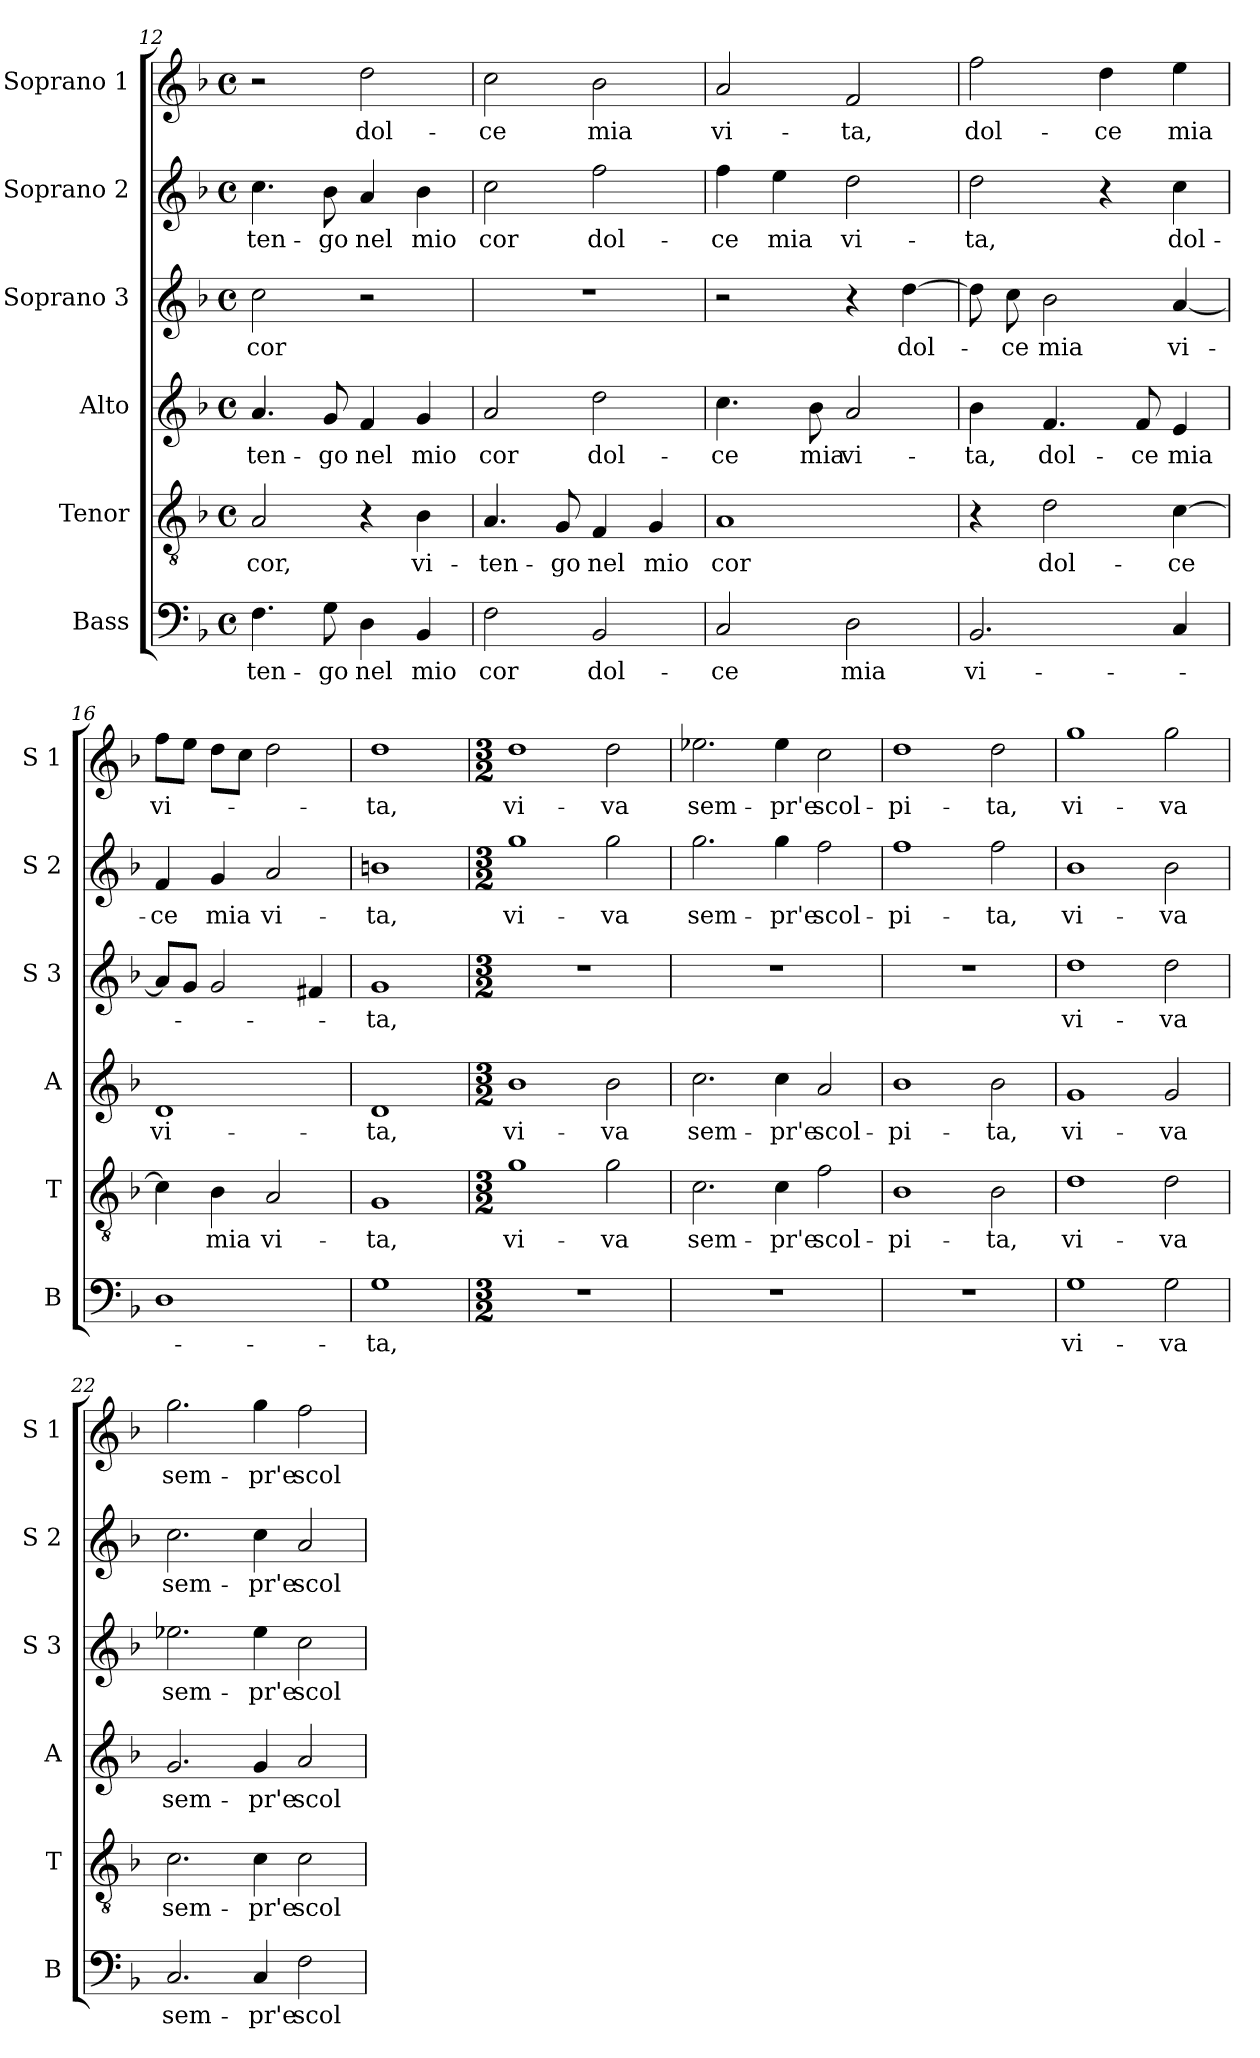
**kern	**text	**kern	**text	**kern	**text	**kern	**text	**kern	**text	**kern	**text
*part6	*part6	*part5	*part5	*part4	*part4	*part3	*part3	*part2	*part2	*part1	*part1
*staff6	*staff6	*staff5	*staff5	*staff4	*staff4	*staff3	*staff3	*staff2	*staff2	*staff1	*staff1
*I"Bass	*	*I"Tenor	*	*I"Alto	*	*I"Soprano 3	*	*I"Soprano 2	*	*I"Soprano 1	*
*I'B	*	*I'T	*	*I'A	*	*I'S 3	*	*I'S 2	*	*I'S 1	*
*clefF4	*	*clefGv2	*	*clefG2	*	*clefG2	*	*clefG2	*	*clefG2	*
*k[b-]	*	*k[b-]	*	*k[b-]	*	*k[b-]	*	*k[b-]	*	*k[b-]	*
*F:	*	*F:	*	*F:	*	*F:	*	*F:	*	*F:	*
*M4/4	*	*M4/4	*	*M4/4	*	*M4/4	*	*M4/4	*	*M4/4	*
*met(c)	*	*met(c)	*	*met(c)	*	*met(c)	*	*met(c)	*	*met(c)	*
=12	=12	=12	=12	=12	=12	=12	=12	=12	=12	=12	=12
!	!LO:LY:b	!	!LO:LY:b	!	!LO:LY:b	!	!LO:LY:b	!	!LO:LY:b	!	!
4.F\	-ten-	2A/	cor,	4.a/	-ten-	2cc\	cor	4.cc\	-ten-	2r	.
!	!LO:LY:b	!	!	!	!LO:LY:b	!	!	!	!LO:LY:b	!	!
8G\	-go	.	.	8g/	-go	.	.	8b-\	-go	.	.
!	!LO:LY:b	!	!	!	!LO:LY:b	!	!	!	!LO:LY:b	!	!LO:LY:b
4D\	nel	4r	.	4f/	nel	2r	.	4a/	nel	2dd\	dol-
!	!LO:LY:b	!	!LO:LY:b	!	!LO:LY:b	!	!	!	!LO:LY:b	!	!
4BB-/	mio	4B-\	vi-	4g/	mio	.	.	4b-\	mio	.	.
!!LO:PB:g=z
=13	=13	=13	=13	=13	=13	=13	=13	=13	=13	=13	=13
!	!LO:LY:b	!	!LO:LY:b	!	!LO:LY:b	!	!	!	!LO:LY:b	!	!LO:LY:b
2F\	cor	4.A/	-ten-	2a/	cor	1r	.	2cc\	cor	2cc\	-ce
!	!	!	!LO:LY:b	!	!	!	!	!	!	!	!
.	.	8G/	-go	.	.	.	.	.	.	.	.
!	!LO:LY:b	!	!LO:LY:b	!	!LO:LY:b	!	!	!	!LO:LY:b	!	!LO:LY:b
2BB-/	dol-	4F/	nel	2dd\	dol-	.	.	2ff\	dol-	2b-\	mia
!	!	!	!LO:LY:b	!	!	!	!	!	!	!	!
.	.	4G/	mio	.	.	.	.	.	.	.	.
=14	=14	=14	=14	=14	=14	=14	=14	=14	=14	=14	=14
!	!LO:LY:b	!	!LO:LY:b	!	!LO:LY:b	!	!	!	!LO:LY:b	!	!LO:LY:b
2C/	-ce	1A	cor	4.cc\	-ce	2r	.	4ff\	-ce	2a/	vi-
!	!	!	!	!	!	!	!	!	!LO:LY:b	!	!
.	.	.	.	.	.	.	.	4ee\	mia	.	.
!	!	!	!	!	!LO:LY:b	!	!	!	!	!	!
.	.	.	.	8b-\	mia	.	.	.	.	.	.
!	!LO:LY:b	!	!	!	!LO:LY:b	!	!	!	!LO:LY:b	!	!LO:LY:b
2D\	mia	.	.	2a/	vi-	4r	.	2dd\	vi-	2f/	-ta,
!	!	!	!	!	!	!	!LO:LY:b	!	!	!	!
.	.	.	.	.	.	[4dd\	dol-	.	.	.	.
=15	=15	=15	=15	=15	=15	=15	=15	=15	=15	=15	=15
!	!LO:LY:b	!	!	!	!LO:LY:b	!	!	!	!LO:LY:b	!	!LO:LY:b
2.BB-/	vi-	4r	.	4b-\	-ta,	8dd\]	.	2dd\	-ta,	2ff\	dol-
!	!	!	!	!	!	!	!LO:LY:b	!	!	!	!
.	.	.	.	.	.	8cc\	-ce	.	.	.	.
!	!	!	!LO:LY:b	!	!LO:LY:b	!	!LO:LY:b	!	!	!	!
.	.	2d\	dol-	4.f/	dol-	2b-\	mia	.	.	.	.
!	!	!	!	!	!	!	!	!	!	!	!LO:LY:b
.	.	.	.	.	.	.	.	4r	.	4dd\	-ce
!	!	!	!	!	!LO:LY:b	!	!	!	!	!	!
.	.	.	.	8f/	-ce	.	.	.	.	.	.
!	!	!	!LO:LY:b	!	!LO:LY:b	!	!LO:LY:b	!	!LO:LY:b	!	!LO:LY:b
4C/	.	[4c\	-ce	4e/	mia	[4a/	vi-	4cc\	dol-	4ee\	mia
=16	=16	=16	=16	=16	=16	=16	=16	=16	=16	=16	=16
!	!	!	!	!	!LO:LY:b	!	!	!	!LO:LY:b	!	!LO:LY:b
1D	.	4c\]	.	1d	vi-	8a/L]	.	4f/	-ce	8ff\L	vi-
.	.	.	.	.	.	8g/J	.	.	.	8ee\J	.
!	!	!	!LO:LY:b	!	!	!	!	!	!LO:LY:b	!	!
.	.	4B-\	mia	.	.	2g/	.	4g/	mia	8dd\L	.
.	.	.	.	.	.	.	.	.	.	8cc\J	.
!	!	!	!LO:LY:b	!	!	!	!	!	!LO:LY:b	!	!
.	.	2A/	vi-	.	.	.	.	2a/	vi-	2dd\	.
.	.	.	.	.	.	4f#X/	.	.	.	.	.
=17	=17	=17	=17	=17	=17	=17	=17	=17	=17	=17	=17
!	!LO:LY:b	!	!LO:LY:b	!	!LO:LY:b	!	!LO:LY:b	!	!LO:LY:b	!	!LO:LY:b
1G	-ta,	1G	-ta,	1d	-ta,	1g	-ta,	1bn	-ta,	1dd	-ta,
=18	=18	=18	=18	=18	=18	=18	=18	=18	=18	=18	=18
*M3/2	*	*M3/2	*	*M3/2	*	*M3/2	*	*M3/2	*	*M3/2	*
!	!	!	!LO:LY:b	!	!LO:LY:b	!	!	!	!LO:LY:b	!	!LO:LY:b
1.r	.	1g	vi-	1b-	vi-	1.r	.	1gg	vi-	1dd	vi-
!	!	!	!LO:LY:b	!	!LO:LY:b	!	!	!	!LO:LY:b	!	!LO:LY:b
.	.	2g\	-va	2b-\	-va	.	.	2gg\	-va	2dd\	-va
!!LO:LB:g=z
=19	=19	=19	=19	=19	=19	=19	=19	=19	=19	=19	=19
!	!	!	!LO:LY:b	!	!LO:LY:b	!	!	!	!LO:LY:b	!	!LO:LY:b
1.r	.	2.c\	sem-	2.cc\	sem-	1.r	.	2.gg\	sem-	2.ee-X\	sem-
!	!	!	!LO:LY:b	!	!LO:LY:b	!	!	!	!LO:LY:b	!	!LO:LY:b
.	.	4c\	-pr'e	4cc\	-pr'e	.	.	4gg\	-pr'e	4ee-\	-pr'e
!	!	!	!LO:LY:b	!	!LO:LY:b	!	!	!	!LO:LY:b	!	!LO:LY:b
.	.	2f\	scol-	2a/	scol-	.	.	2ff\	scol-	2cc\	scol-
=20	=20	=20	=20	=20	=20	=20	=20	=20	=20	=20	=20
!	!	!	!LO:LY:b	!	!LO:LY:b	!	!	!	!LO:LY:b	!	!LO:LY:b
1.r	.	1B-	-pi-	1b-	-pi-	1.r	.	1ff	-pi-	1dd	-pi-
!	!	!	!LO:LY:b	!	!LO:LY:b	!	!	!	!LO:LY:b	!	!LO:LY:b
.	.	2B-\	-ta,	2b-\	-ta,	.	.	2ff\	-ta,	2dd\	-ta,
=21	=21	=21	=21	=21	=21	=21	=21	=21	=21	=21	=21
!	!LO:LY:b	!	!LO:LY:b	!	!LO:LY:b	!	!LO:LY:b	!	!LO:LY:b	!	!LO:LY:b
1G	vi-	1d	vi-	1g	vi-	1dd	vi-	1b-	vi-	1gg	vi-
!	!LO:LY:b	!	!LO:LY:b	!	!LO:LY:b	!	!LO:LY:b	!	!LO:LY:b	!	!LO:LY:b
2G\	-va	2d\	-va	2g/	-va	2dd\	-va	2b-\	-va	2gg\	-va
=22	=22	=22	=22	=22	=22	=22	=22	=22	=22	=22	=22
!	!LO:LY:b	!	!LO:LY:b	!	!LO:LY:b	!	!LO:LY:b	!	!LO:LY:b	!	!LO:LY:b
2.C/	sem-	2.c\	sem-	2.g/	sem-	2.ee-X\	sem-	2.cc\	sem-	2.gg\	sem-
!	!LO:LY:b	!	!LO:LY:b	!	!LO:LY:b	!	!LO:LY:b	!	!LO:LY:b	!	!LO:LY:b
4C/	-pr'e	4c\	-pr'e	4g/	-pr'e	4ee-\	-pr'e	4cc\	-pr'e	4gg\	-pr'e
!	!LO:LY:b	!	!LO:LY:b	!	!LO:LY:b	!	!LO:LY:b	!	!LO:LY:b	!	!LO:LY:b
2F\	scol-	2c\	scol-	2a/	scol-	2cc\	scol-	2a/	scol-	2ff\	scol-
=	=	=	=	=	=	=	=	=	=	=	=
*-	*-	*-	*-	*-	*-	*-	*-	*-	*-	*-	*-
